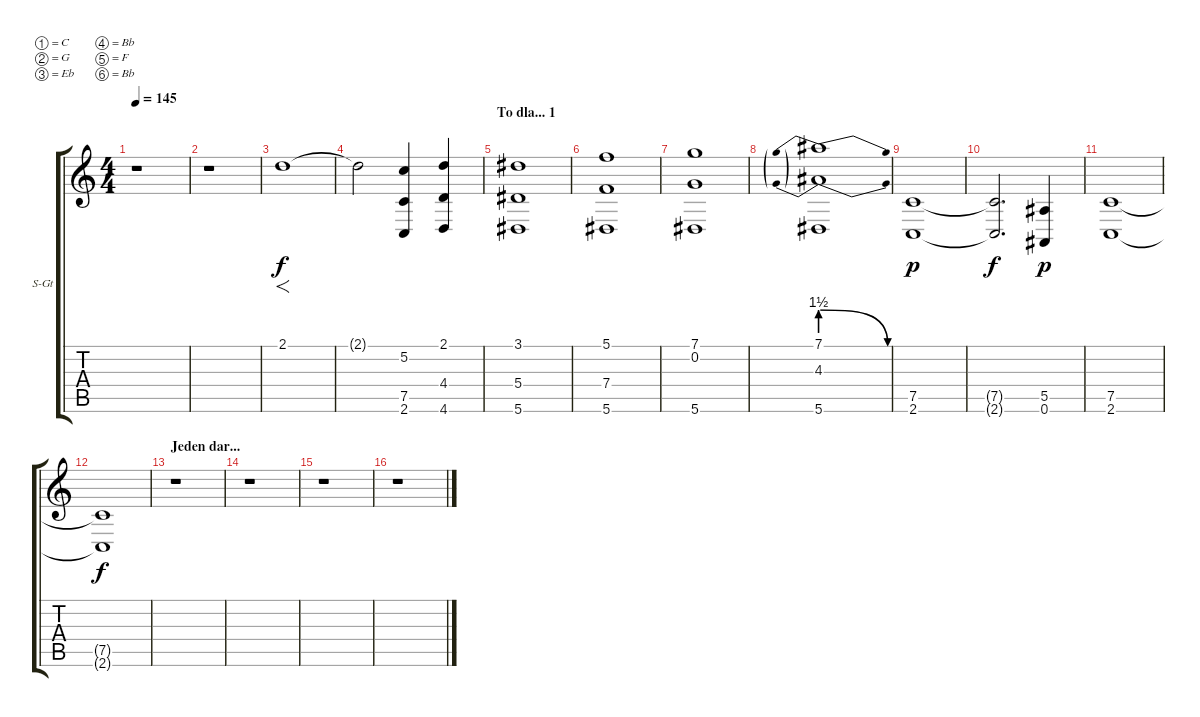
\bracketExtendMode groupsimilarinstruments
\firstSystemTrackNameOrientation horizontal
\otherSystemsTrackNameOrientation horizontal
\track ("Smyczki" "S-Gt") {instrument stringensemble2}
\staff {score tabs}
\tuning (C4 G3 Eb3 Bb2 F2 Bb1)
\displaytranspose 12
\ts (4 4)
\tempo 145
\clef g2
\ks c
r.1{dy f} |
r.1 |
2.1.1{f} |
2.1{t}.2 (5.2 7.5 2.6).4 (2.1 4.4 4.6).4 |
\section ("" "To dla... 1")
(3.1 5.4 5.6).1 |
(5.1 7.4 5.6).1 |
(7.1 0.2 5.6).1 |
(7.1{be (prebendrelease 0 6 60 0)} 4.3{be (prebendrelease 0 6 60 0)} 5.6).1 |
(7.5 2.6).1{dy p} |
(7.5{t} 2.6{t}).2{d dy f} (5.5 0.6).4{dy p} |
(7.5 2.6).1 |
(7.5{t} 2.6{t}).1{dy f} |
\section ("" "Jeden dar...")
r.1 |
r.1 |
r.1 |
r.1
